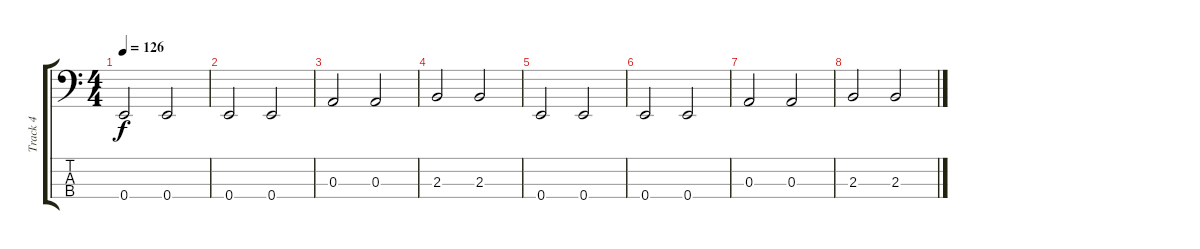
\track ("Track 4" "Track 4") {instrument electricbassfinger}
\staff {score tabs}
\tuning (G2 D2 A1 E1) {hide}
\ts (4 4)
\tempo 126
\clef f4
\ks c
0.4.2{dy f} 0.4.2 |
0.4.2 0.4.2 |
0.3.2 0.3.2 |
2.3.2 2.3.2 |
0.4.2 0.4.2 |
0.4.2 0.4.2 |
0.3.2 0.3.2 |
2.3.2 2.3.2
